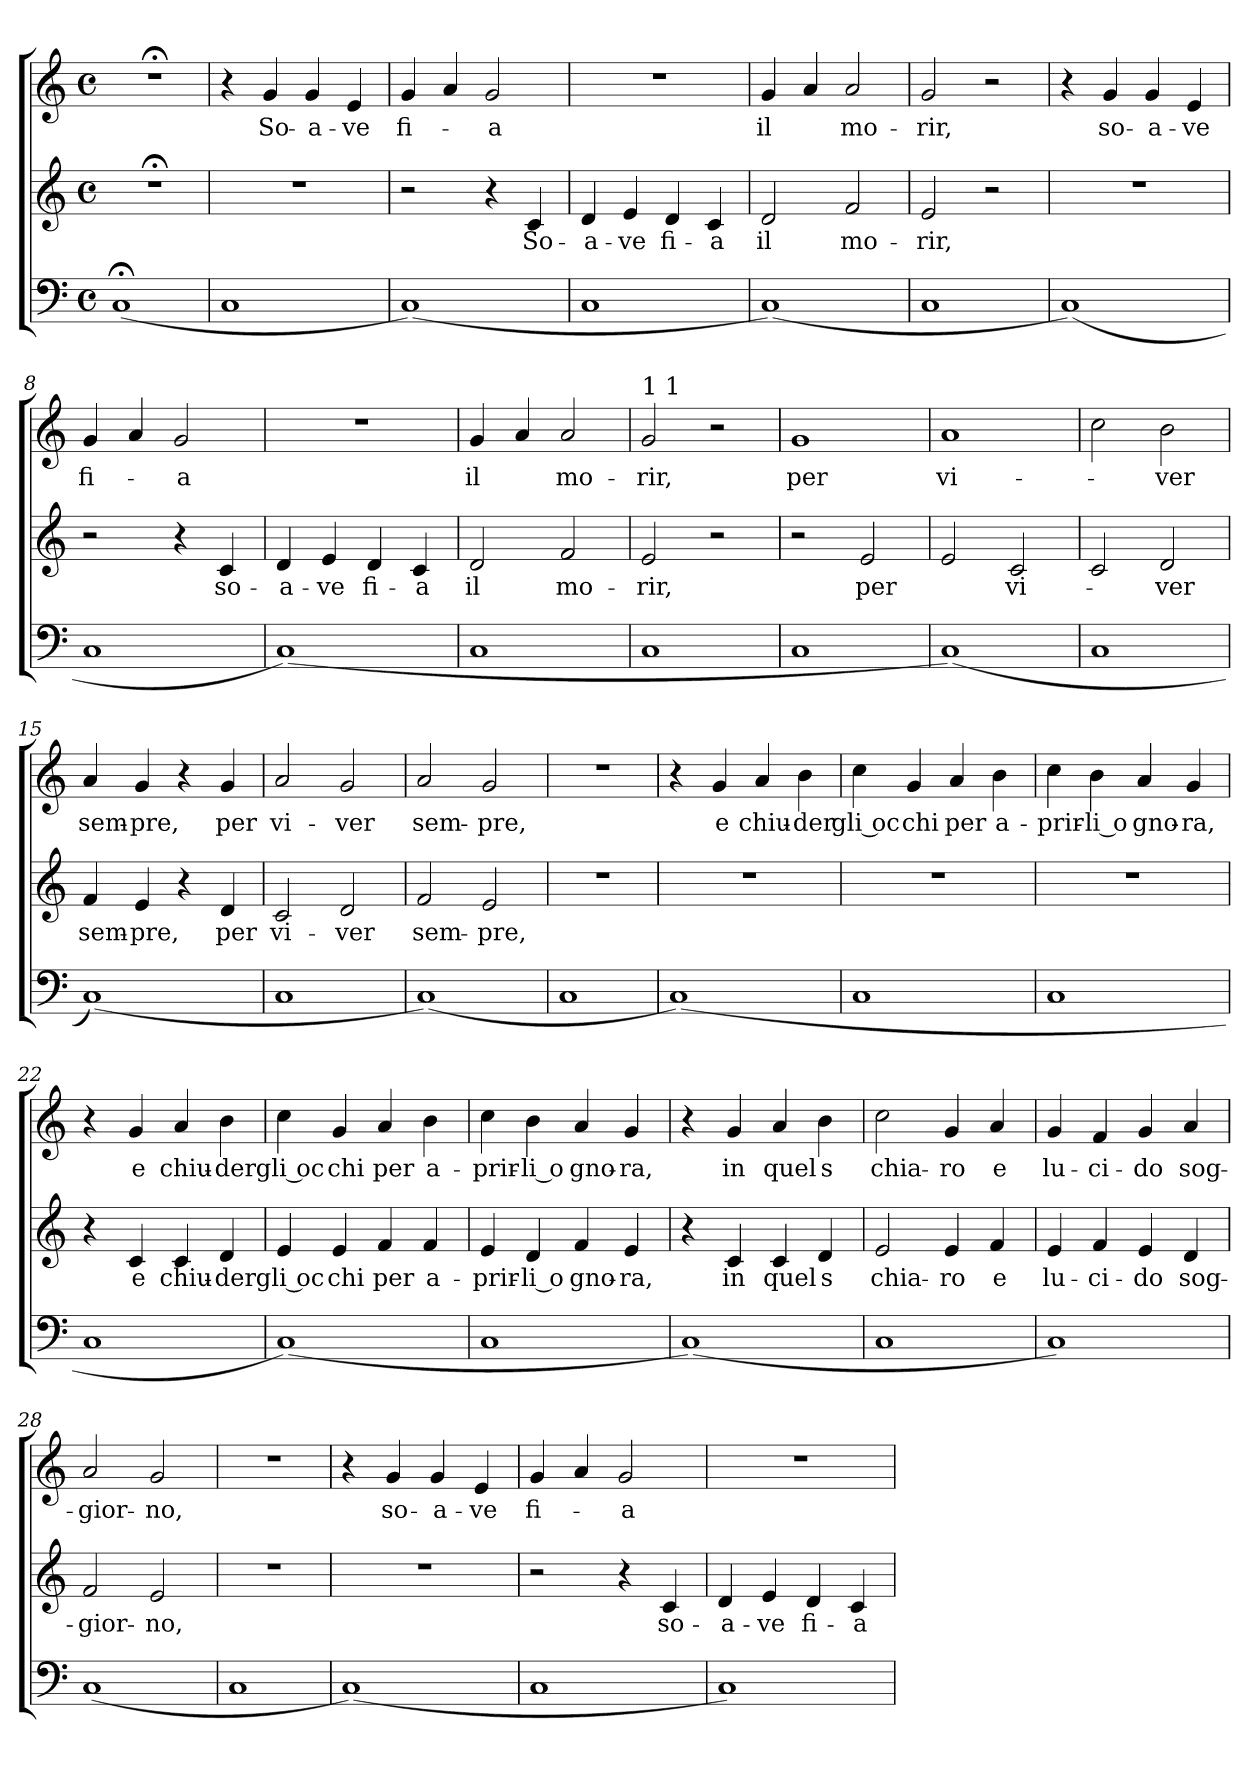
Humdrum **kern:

**kern	**kern	**text	**kern	**text
*part3	*part2	*part2	*part1	*part1
*staff3	*staff2	*staff2	*staff1	*staff1
*clefF4	*clefG2	*	*clefG2	*
*k[]	*k[]	*	*k[]	*
*C:	*C:	*	*C:	*
*M4/4	*M4/4	*	*M4/4	*
*met(c)	*met(c)	*	*met(c)	*
=1	=1	=1	=1	=1
(<1C;	1r;<	.	1r;<	.
=2	=2	=2	=2	=2
1C	1r	.	4r	.
!	!	!	!	!LO:LY:b
.	.	.	4g/	So-
!	!	!	!	!LO:LY:b
.	.	.	4g/	-a-
!	!	!	!	!LO:LY:b
.	.	.	4e/	-ve
=3	=3	=3	=3	=3
!	!	!	!	!LO:LY:b:rj
(<1C)	2r	.	4g/	fi-
.	.	.	4a/	.
!	!	!	!	!LO:LY:b
.	4r	.	2g/	-a
!	!	!LO:LY:b	!	!
.	4c/	So-	.	.
=4	=4	=4	=4	=4
!	!	!LO:LY:b	!	!
1C	4d/	-a-	1r	.
!	!	!LO:LY:b	!	!
.	4e/	-ve	.	.
!	!	!LO:LY:b	!	!
.	4d/	fi-	.	.
!	!	!LO:LY:b	!	!
.	4c/	-a	.	.
=5	=5	=5	=5	=5
!	!	!LO:LY:b	!	!LO:LY:b:rj
(<1C)	2d/	il	4g/	il
.	.	.	4a/	.
!	!	!LO:LY:b	!	!LO:LY:b
.	2f/	mo-	2a/	mo-
=6	=6	=6	=6	=6
!	!	!LO:LY:b	!	!LO:LY:b
1C	2e/	-rir,	2g/	-rir,
.	2r	.	2r	.
=7	=7	=7	=7	=7
(<1C)	1r	.	4r	.
!	!	!	!	!LO:LY:b
.	.	.	4g/	so-
!	!	!	!	!LO:LY:b
.	.	.	4g/	-a-
!	!	!	!	!LO:LY:b
.	.	.	4e/	-ve
=8	=8	=8	=8	=8
!	!	!	!	!LO:LY:b:rj
1C	2r	.	4g/	fi-
.	.	.	4a/	.
!	!	!	!	!LO:LY:b
.	4r	.	2g/	-a
!	!	!LO:LY:b	!	!
.	4c/	so-	.	.
=9	=9	=9	=9	=9
!	!	!LO:LY:b	!	!
(<1C)	4d/	-a-	1r	.
!	!	!LO:LY:b	!	!
.	4e/	-ve	.	.
!	!	!LO:LY:b	!	!
.	4d/	fi-	.	.
!	!	!LO:LY:b	!	!
.	4c/	-a	.	.
=10	=10	=10	=10	=10
!	!	!LO:LY:b	!	!LO:LY:b:rj
1C	2d/	il	4g/	il
.	.	.	4a/	.
!	!	!LO:LY:b	!	!LO:LY:b
.	2f/	mo-	2a/	mo-
!!LO:LB:g=z
=11	=11	=11	=11	=11
!	!	!	!LO:TX:a:t=1 1	!
!	!	!LO:LY:b	!	!LO:LY:b
1C	2e/	-rir,	2g/	-rir,
.	2r	.	2r	.
=12	=12	=12	=12	=12
!	!	!	!	!LO:LY:b
1C	2r	.	1g	per
!	!	!LO:LY:b	!	!
.	2e/	per	.	.
=13	=13	=13	=13	=13
!	!	!	!	!LO:LY:b
(<1C)	2e/	.	1a	vi-
!	!	!LO:LY:b	!	!
.	2c/	vi-	.	.
=14	=14	=14	=14	=14
1C	2c/	.	2cc\	.
!	!	!LO:LY:b	!	!LO:LY:b
.	2d/	-ver	2b\	-ver
=15	=15	=15	=15	=15
!	!	!LO:LY:b	!	!LO:LY:b
(<1C)	4f/	sem-	4a/	sem-
!	!	!LO:LY:b	!	!LO:LY:b
.	4e/	-pre,	4g/	-pre,
.	4r	.	4r	.
!	!	!LO:LY:b	!	!LO:LY:b
.	4d/	per	4g/	per
=16	=16	=16	=16	=16
!	!	!LO:LY:b	!	!LO:LY:b
1C	2c/	vi-	2a/	vi-
!	!	!LO:LY:b	!	!LO:LY:b
.	2d/	-ver	2g/	-ver
=17	=17	=17	=17	=17
!	!	!LO:LY:b	!	!LO:LY:b
(<1C)	2f/	sem-	2a/	sem-
!	!	!LO:LY:b	!	!LO:LY:b
.	2e/	-pre,	2g/	-pre,
=18	=18	=18	=18	=18
1C	1r	.	1r	.
=19	=19	=19	=19	=19
(<1C)	1r	.	4r	.
!	!	!	!	!LO:LY:b
.	.	.	4g/	e
!	!	!	!	!LO:LY:b
.	.	.	4a/	chiu-
!	!	!	!	!LO:LY:b
.	.	.	4b\	-der
=20	=20	=20	=20	=20
!	!	!	!	!LO:LY:b:rj
1C	1r	.	4cc\	gli oc
!	!	!	!	!LO:LY:b
.	.	.	4g/	chi
!	!	!	!	!LO:LY:b
.	.	.	4a/	per
!	!	!	!	!LO:LY:b
.	.	.	4b\	a-
!!LO:LB:g=z
=21	=21	=21	=21	=21
!	!	!	!	!LO:LY:b
1C	1r	.	4cc\	-prir-
!	!	!	!	!LO:LY:b:rj
.	.	.	4b\	li o
!	!	!	!	!LO:LY:b
.	.	.	4a/	-gno-
!	!	!	!	!LO:LY:b
.	.	.	4g/	-ra,
=22	=22	=22	=22	=22
1C	4r	.	4r	.
!	!	!LO:LY:b	!	!LO:LY:b
.	4c/	e	4g/	e
!	!	!LO:LY:b	!	!LO:LY:b
.	4c/	chiu-	4a/	chiu-
!	!	!LO:LY:b	!	!LO:LY:b
.	4d/	-der	4b\	-der
=23	=23	=23	=23	=23
!	!	!LO:LY:b:rj	!	!LO:LY:b:rj
(<1C)	4e/	gli oc	4cc\	gli oc
!	!	!LO:LY:b	!	!LO:LY:b
.	4e/	-chi	4g/	-chi
!	!	!LO:LY:b	!	!LO:LY:b
.	4f/	per	4a/	per
!	!	!LO:LY:b	!	!LO:LY:b
.	4f/	a-	4b\	a-
=24	=24	=24	=24	=24
!	!	!LO:LY:b	!	!LO:LY:b
1C	4e/	-prir-	4cc\	-prir-
!	!	!LO:LY:b:rj	!	!LO:LY:b:rj
.	4d/	li o	4b\	li o
!	!	!LO:LY:b	!	!LO:LY:b
.	4f/	-gno-	4a/	-gno-
!	!	!LO:LY:b	!	!LO:LY:b
.	4e/	-ra,	4g/	-ra,
=25	=25	=25	=25	=25
(<1C)	4r	.	4r	.
!	!	!LO:LY:b	!	!LO:LY:b
.	4c/	in	4g/	in
!	!	!LO:LY:b	!	!LO:LY:b
.	4c/	quel	4a/	quel
!	!	!LO:LY:b:rj	!	!LO:LY:b:rj
.	4d/	s	4b\	s
=26	=26	=26	=26	=26
!	!	!LO:LY:b	!	!LO:LY:b
1C	2e/	chia-	2cc\	chia-
!	!	!LO:LY:b	!	!LO:LY:b
.	4e/	-ro	4g/	-ro
!	!	!LO:LY:b	!	!LO:LY:b
.	4f/	e	4a/	e
=27	=27	=27	=27	=27
!	!	!LO:LY:b	!	!LO:LY:b
1C)	4e/	lu-	4g/	lu-
!	!	!LO:LY:b	!	!LO:LY:b
.	4f/	-ci-	4f/	-ci-
!	!	!LO:LY:b	!	!LO:LY:b
.	4e/	-do	4g/	-do
!	!	!LO:LY:b	!	!LO:LY:b
.	4d/	sog-	4a/	sog-
!!LO:PB:g=z
=28	=28	=28	=28	=28
!	!	!LO:LY:b	!	!LO:LY:b
(<1C	2f/	-gior-	2a/	-gior-
!	!	!LO:LY:b	!	!LO:LY:b
.	2e/	-no,	2g/	-no,
=29	=29	=29	=29	=29
1C	1r	.	1r	.
=30	=30	=30	=30	=30
(<1C)	1r	.	4r	.
!	!	!	!	!LO:LY:b
.	.	.	4g/	so-
!	!	!	!	!LO:LY:b
.	.	.	4g/	-a-
!	!	!	!	!LO:LY:b
.	.	.	4e/	-ve
=31	=31	=31	=31	=31
!	!	!	!	!LO:LY:b:rj
1C	2r	.	4g/	fi-
.	.	.	4a/	.
!	!	!	!	!LO:LY:b
.	4r	.	2g/	-a
!	!	!LO:LY:b	!	!
.	4c/	so-	.	.
=32	=32	=32	=32	=32
!	!	!LO:LY:b	!	!
1C)	4d/	-a-	1r	.
!	!	!LO:LY:b	!	!
.	4e/	-ve	.	.
!	!	!LO:LY:b	!	!
.	4d/	fi-	.	.
!	!	!LO:LY:b	!	!
.	4c/	-a	.	.
=	=	=	=	=
*-	*-	*-	*-	*-
